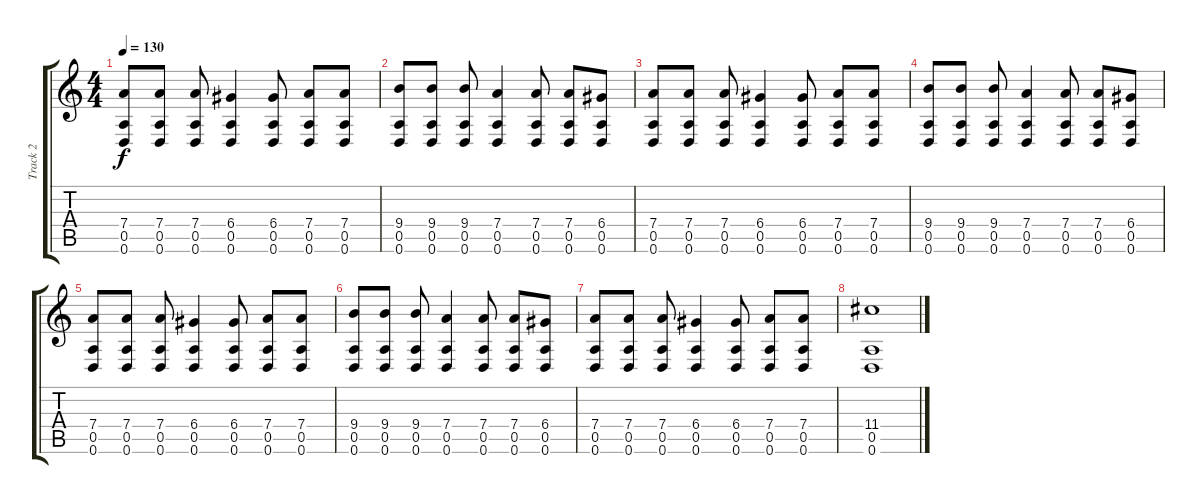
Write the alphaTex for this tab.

\track ("Track 2" "Track 2") {instrument distortionguitar}
\staff {score tabs}
\tuning (E4 B3 G3 D3 A2 D2) {hide}
\ts (4 4)
\tempo 130
\clef g2
\ks c
(7.4 0.5 0.6).8{dy f} (7.4 0.5 0.6).8 (7.4 0.5 0.6).8 (6.4 0.5 0.6).4 (6.4 0.5 0.6).8 (7.4 0.5 0.6).8 (7.4 0.5 0.6).8 |
(9.4 0.5 0.6).8 (9.4 0.5 0.6).8 (9.4 0.5 0.6).8 (7.4 0.5 0.6).4 (7.4 0.5 0.6).8 (7.4 0.5 0.6).8 (6.4 0.5 0.6).8 |
(7.4 0.5 0.6).8 (7.4 0.5 0.6).8 (7.4 0.5 0.6).8 (6.4 0.5 0.6).4 (6.4 0.5 0.6).8 (7.4 0.5 0.6).8 (7.4 0.5 0.6).8 |
(9.4 0.5 0.6).8 (9.4 0.5 0.6).8 (9.4 0.5 0.6).8 (7.4 0.5 0.6).4 (7.4 0.5 0.6).8 (7.4 0.5 0.6).8 (6.4 0.5 0.6).8 |
(7.4 0.5 0.6).8 (7.4 0.5 0.6).8 (7.4 0.5 0.6).8 (6.4 0.5 0.6).4 (6.4 0.5 0.6).8 (7.4 0.5 0.6).8 (7.4 0.5 0.6).8 |
(9.4 0.5 0.6).8 (9.4 0.5 0.6).8 (9.4 0.5 0.6).8 (7.4 0.5 0.6).4 (7.4 0.5 0.6).8 (7.4 0.5 0.6).8 (6.4 0.5 0.6).8 |
(7.4 0.5 0.6).8 (7.4 0.5 0.6).8 (7.4 0.5 0.6).8 (6.4 0.5 0.6).4 (6.4 0.5 0.6).8 (7.4 0.5 0.6).8 (7.4 0.5 0.6).8 |
(11.4 0.5 0.6).1
